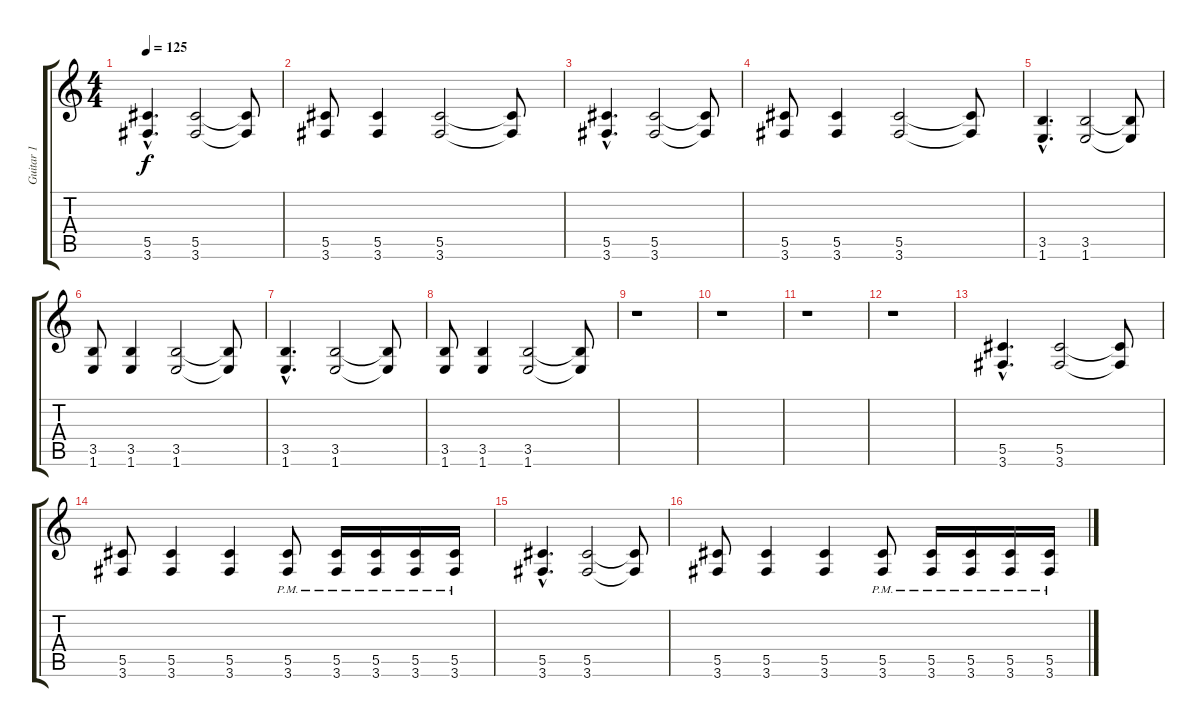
\track ("Guitar 1" "Guitar 1") {instrument distortionguitar}
\staff {score tabs}
\tuning (Eb4 Bb3 Gb3 Db3 Ab2 Eb2) {hide}
\ts (4 4)
\tempo 125
\clef g2
\ks c
(5.5{hac} 3.6{hac}).4{d dy f} (5.5 3.6).2 (5.5{t} 3.6{t}).8 |
(5.5 3.6).8 (5.5 3.6).4 (5.5 3.6).2 (5.5{t} 3.6{t}).8 |
(5.5{hac} 3.6{hac}).4{d} (5.5 3.6).2 (5.5{t} 3.6{t}).8 |
(5.5 3.6).8 (5.5 3.6).4 (5.5 3.6).2 (5.5{t} 3.6{t}).8 |
(3.5{hac} 1.6{hac}).4{d} (3.5 1.6).2 (3.5{t} 1.6{t}).8 |
(3.5 1.6).8 (3.5 1.6).4 (3.5 1.6).2 (3.5{t} 1.6{t}).8 |
(3.5{hac} 1.6{hac}).4{d} (3.5 1.6).2 (3.5{t} 1.6{t}).8 |
(3.5 1.6).8 (3.5 1.6).4 (3.5 1.6).2 (3.5{t} 1.6{t}).8 |
r.1 |
r.1 |
r.1 |
r.1 |
(5.5{hac} 3.6{hac}).4{d} (5.5 3.6).2 (5.5{t} 3.6{t}).8 |
(5.5 3.6).8 (5.5 3.6).4 (5.5 3.6).4 (5.5{pm} 3.6{pm}).8 (5.5{pm} 3.6{pm}).16 (5.5{pm} 3.6{pm}).16 (5.5{pm} 3.6{pm}).16 (5.5{pm} 3.6{pm}).16 |
(5.5{hac} 3.6{hac}).4{d} (5.5 3.6).2 (5.5{t} 3.6{t}).8 |
(5.5 3.6).8 (5.5 3.6).4 (5.5 3.6).4 (5.5{pm} 3.6{pm}).8 (5.5{pm} 3.6{pm}).16 (5.5{pm} 3.6{pm}).16 (5.5{pm} 3.6{pm}).16 (5.5{pm} 3.6{pm}).16
